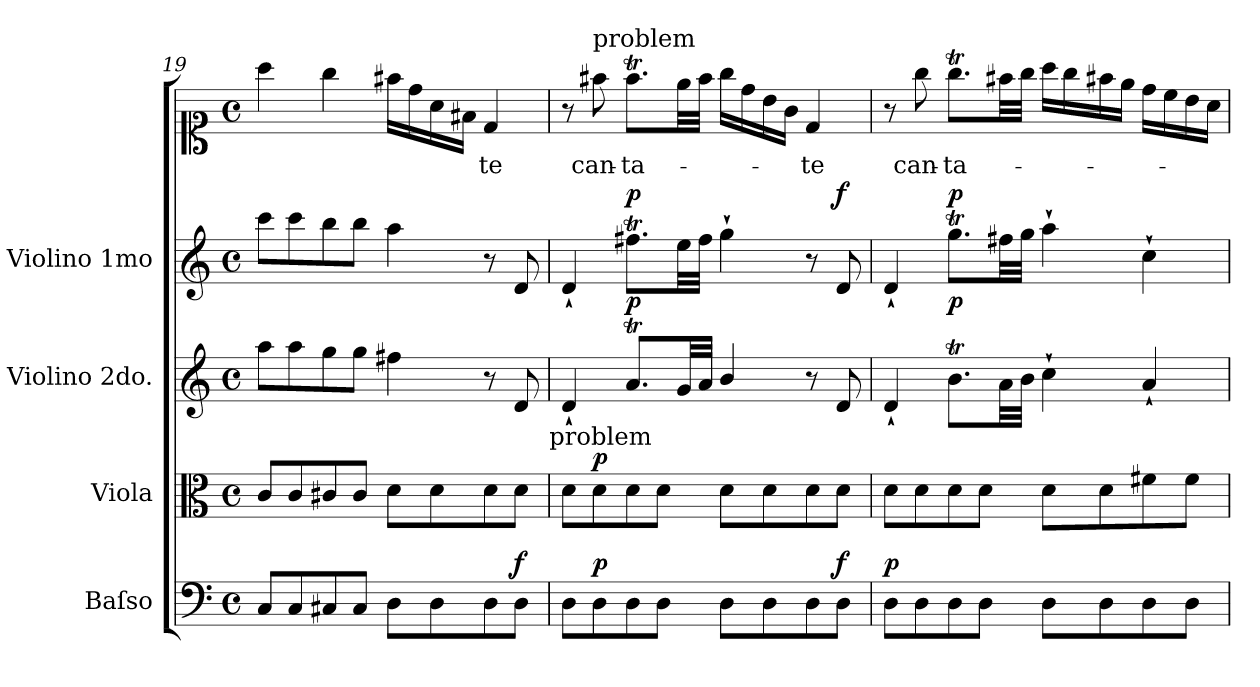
**kern	**dynam	**kern	**dynam	**kern	**dynam	**kern	**dynam	**kern	**text
*part5	*part5	*part4	*part4	*part3	*part3	*part2	*part2	*part1	*part1
*staff5	*staff5	*staff4	*staff4	*staff3	*staff3	*staff2	*staff2	*staff1	*staff1
*I"Baſso	*	*I"Viola	*	*I"Violino 2do.	*	*I"Violino 1mo	*	*	*
*	*	*I'vla	*	*	*	*I'vl I	*	*	*
*clefF4	*	*clefC3	*	*clefG2	*	*clefG2	*	*clefC1	*
*k[]	*	*k[]	*	*k[]	*	*k[]	*	*k[]	*
*M4/4	*	*M4/4	*	*M4/4	*	*M4/4	*	*M4/4	*
*met(c)	*	*met(c)	*	*met(c)	*	*met(c)	*	*met(c)	*
=19	=19	=19	=19	=19	=19	=19	=19	=19	=19
8C/L	.	8c/L	.	8aa\L	.	8ccc\L	.	4aa\	.
8C/	.	8c/	.	8aa\	.	8ccc\	.	.	.
8C#X/	.	8c#X/	.	8gg\	.	8bb\	.	4gg\	.
8C#/J	.	8c#/J	.	8gg\J	.	8bb\J	.	.	.
8D\L	.	8d\L	.	4ff#X\	.	4aa\	.	16ff#X\LL	.
.	.	.	.	.	.	.	.	16dd\	.
8D\	.	8d\	.	.	.	.	.	16a\	.
.	.	.	.	.	.	.	.	16f#X\JJ	.
!	!	!	!LO:DY:a	!	!	!	!	!	!
8D\	.	8d\	forte	8r	.	8r	.	4d/	-te
!	!LO:DY:a	!	!	!	!	!	!LO:DY:a	!	!
8D\J	f	8d\J	.	8d/	.	8d/	for	.	.
!	!	!LO:TX:a:t=problem	!	!	!	!	!	!	!
=20	=20	=20	=20	=20	=20	=20	=20	=20	=20
8D\L	.	8d\L	.	4d`/	.	4d`/	.	8r	.
!	!	!	!	!	!	!	!	!LO:TX:a:t=problem	!
!	!LO:DY:a	!	!LO:DY:a	!	!	!	!	!	!
8D\	p	8d\	p	.	.	.	.	8ff#X\	can-
!	!	!	!	!	!LO:DY:a	!	!LO:DY:a	!	!
8D\	.	8d\	.	8.aT/L	p	8.ff#Xt\L	p	8.ff#t\L	-ta-
8D\J	.	8d\J	.	.	.	.	.	.	.
.	.	.	.	32g/LL	.	32ee\LL	.	32ee\LL	.
.	.	.	.	32a/JJJ	.	32ff#\JJJ	.	32ff#\JJJ	.
8D\L	.	8d\L	.	4b/	.	4gg`\	.	16gg\LL	.
.	.	.	.	.	.	.	.	16dd\	.
!	!	!	!LO:DY:a	!	!	!	!	!	!
8D\	.	8d\	for	.	.	.	.	16b\	.
.	.	.	.	.	.	.	.	16g\JJ	.
8D\	.	8d\	.	8r	.	8r	.	4d/	-te
!	!LO:DY:a	!	!	!	!LO:DY:a	!	!LO:DY:a	!	!
8D\J	f	8d\J	.	8d/	for	8d/	f	.	.
=21	=21	=21	=21	=21	=21	=21	=21	=21	=21
!	!LO:DY:a	!	!	!	!	!	!	!	!
8D\L	p	8d\L	.	4d`/	.	4d`/	.	8r	.
8D\	.	8d\	.	.	.	.	.	8gg\	can-
!	!	!	!	!	!LO:DY:a	!	!LO:DY:a	!	!
8D\	.	8d\	.	8.bt\L	p	8.ggT\L	p	8.ggT\L	-ta-
8D\J	.	8d\J	.	.	.	.	.	.	.
.	.	.	.	32a\LL	.	32ff#X\LL	.	32ff#X\LL	.
.	.	.	.	32b\JJJ	.	32gg\JJJ	.	32gg\JJJ	.
8D\L	.	8d\L	.	4cc`\	.	4aa`\	.	16aa\LL	.
.	.	.	.	.	.	.	.	16gg\	.
8D\	.	8d\	.	.	.	.	.	16ff#X\	.
.	.	.	.	.	.	.	.	16ee\JJ	.
8D\	.	8f#X\	.	4a`/	.	4cc`\	.	16dd\LL	.
.	.	.	.	.	.	.	.	16cc\	.
8D\J	.	8f#\J	.	.	.	.	.	16b\	.
.	.	.	.	.	.	.	.	16a\JJ	.
=	=	=	=	=	=	=	=	=	=
*-	*-	*-	*-	*-	*-	*-	*-	*-	*-
